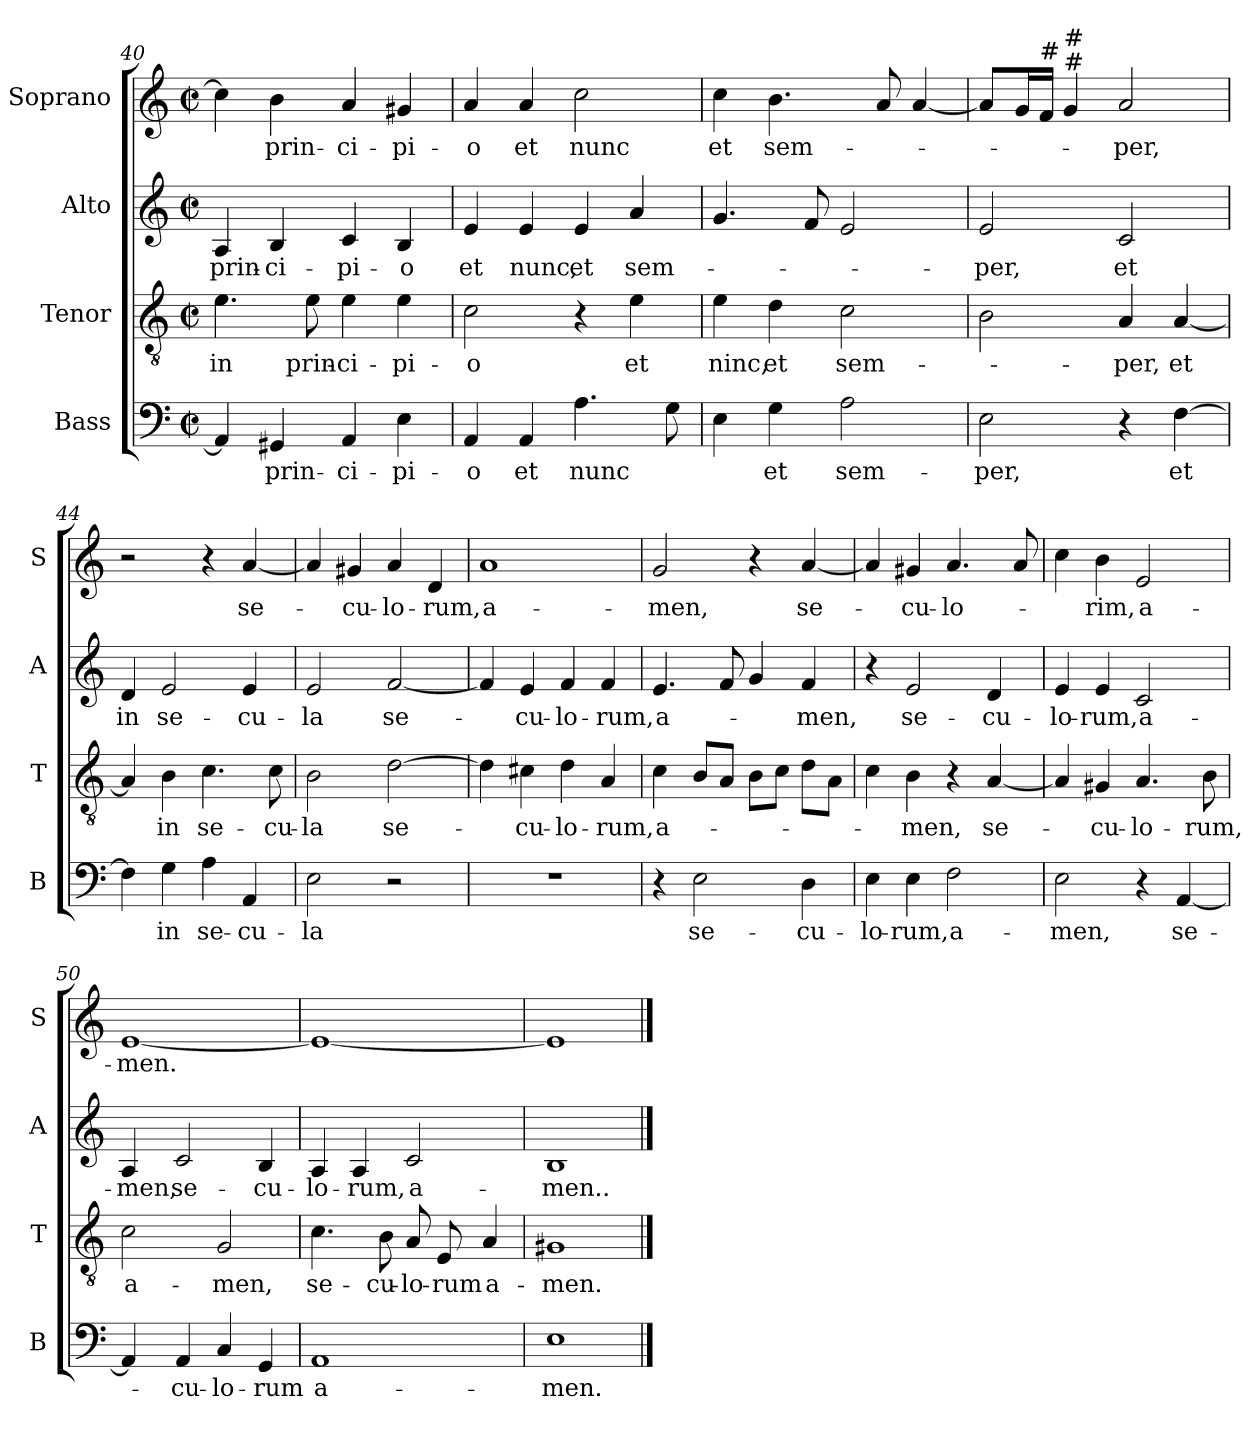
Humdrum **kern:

**kern	**text	**kern	**text	**kern	**text	**kern	**text
*part4	*part4	*part3	*part3	*part2	*part2	*part1	*part1
*staff4	*staff4	*staff3	*staff3	*staff2	*staff2	*staff1	*staff1
*I"Bass	*	*I"Tenor	*	*I"Alto	*	*I"Soprano	*
*I'B	*	*I'T	*	*I'A	*	*I'S	*
*clefF4	*	*clefGv2	*	*clefG2	*	*clefG2	*
*k[]	*	*k[]	*	*k[]	*	*k[]	*
*C:	*	*C:	*	*C:	*	*C:	*
*M2/2	*	*M2/2	*	*M2/2	*	*M2/2	*
*met(c|)	*	*met(c|)	*	*met(c|)	*	*met(c|)	*
=40	=40	=40	=40	=40	=40	=40	=40
!	!	!	!LO:LY:b	!	!LO:LY:b	!	!
4AA/]	.	4.e\	in	4A/	prin-	4cc\]	.
!	!LO:LY:b	!	!	!	!LO:LY:b	!	!LO:LY:b
4GG#X/	prin-	.	.	4B/	-ci-	4b\	prin-
!	!	!	!LO:LY:b	!	!	!	!
.	.	8e\	prin-	.	.	.	.
!	!LO:LY:b	!	!LO:LY:b	!	!LO:LY:b	!	!LO:LY:b
4AA/	-ci-	4e\	-ci-	4c/	-pi-	4a/	-ci-
!	!LO:LY:b	!	!LO:LY:b	!	!LO:LY:b	!	!LO:LY:b
4E\	-pi-	4e\	-pi-	4B/	-o	4g#X/	-pi-
=41	=41	=41	=41	=41	=41	=41	=41
!	!LO:LY:b	!	!LO:LY:b	!	!LO:LY:b	!	!LO:LY:b
4AA/	-o	2c\	-o	4e/	et	4a/	-o
!	!LO:LY:b	!	!	!	!LO:LY:b	!	!LO:LY:b
4AA/	et	.	.	4e/	nunc,	4a/	et
!	!LO:LY:b	!	!	!	!LO:LY:b	!	!LO:LY:b
4.A\	nunc	4r	.	4e/	et	2cc\	nunc
!	!	!	!LO:LY:b	!	!LO:LY:b	!	!
.	.	4e\	et	4a/	sem-	.	.
8G\	.	.	.	.	.	.	.
=42	=42	=42	=42	=42	=42	=42	=42
!	!	!	!LO:LY:b	!	!	!	!LO:LY:b
4E\	.	4e\	ninc,	4.g/	.	4cc\	et
!	!LO:LY:b	!	!LO:LY:b	!	!	!	!LO:LY:b
4G\	et	4d\	et	.	.	4.b\	sem-
.	.	.	.	8f/	.	.	.
!	!LO:LY:b	!	!LO:LY:b	!	!	!	!
2A\	sem-	2c\	sem-	2e/	.	.	.
.	.	.	.	.	.	8a/	.
.	.	.	.	.	.	[4a/	.
!!LO:LB:g=z
=43	=43	=43	=43	=43	=43	=43	=43
!	!LO:LY:b	!	!	!	!LO:LY:b	!	!
2E\	-per,	2B\	.	2e/	-per,	8a/L]	.
.	.	.	.	.	.	16g/L	.
!	!	!	!	!	!	!LO:TX:a:t=#	!
.	.	.	.	.	.	16f/JJ	.
!	!	!	!	!	!	!LO:TX:a:t=#	!
!	!	!	!	!	!	!LO:TX:a:t=#	!
.	.	.	.	.	.	4g/	.
!	!	!	!LO:LY:b	!	!LO:LY:b	!	!LO:LY:b
4r	.	4A/	-per,	2c/	et	2a/	-per,
!	!LO:LY:b	!	!LO:LY:b	!	!	!	!
[4F\	et	[4A/	et	.	.	.	.
=44	=44	=44	=44	=44	=44	=44	=44
!	!	!	!	!	!LO:LY:b	!	!
4F\]	.	4A/]	.	4d/	in	2r	.
!	!LO:LY:b	!	!LO:LY:b	!	!LO:LY:b	!	!
4G\	in	4B\	in	2e/	se-	.	.
!	!LO:LY:b	!	!LO:LY:b	!	!	!	!
4A\	se-	4.c\	se-	.	.	4r	.
!	!LO:LY:b	!	!	!	!LO:LY:b	!	!LO:LY:b
4AA/	-cu-	.	.	4e/	-cu-	[4a/	se-
!	!	!	!LO:LY:b	!	!	!	!
.	.	8c\	-cu-	.	.	.	.
=45	=45	=45	=45	=45	=45	=45	=45
!	!LO:LY:b	!	!LO:LY:b	!	!LO:LY:b	!	!
2E\	-la	2B\	-la	2e/	-la	4a/]	.
!	!	!	!	!	!	!	!LO:LY:b
.	.	.	.	.	.	4g#X/	-cu-
!	!	!	!LO:LY:b	!	!LO:LY:b	!	!LO:LY:b
2r	.	[2d\	se-	[2f/	se-	4a/	-lo-
!	!	!	!	!	!	!	!LO:LY:b
.	.	.	.	.	.	4d/	-rum,
=46	=46	=46	=46	=46	=46	=46	=46
!	!	!	!	!	!	!	!LO:LY:b
1r	.	4d\]	.	4f/]	.	1a	a-
!	!	!	!LO:LY:b	!	!LO:LY:b	!	!
.	.	4c#X\	-cu-	4e/	-cu-	.	.
!	!	!	!LO:LY:b	!	!LO:LY:b	!	!
.	.	4d\	-lo-	4f/	-lo-	.	.
!	!	!	!LO:LY:b	!	!LO:LY:b	!	!
.	.	4A/	-rum,	4f/	-rum,	.	.
=47	=47	=47	=47	=47	=47	=47	=47
!	!	!	!LO:LY:b	!	!LO:LY:b	!	!LO:LY:b
4r	.	4c\	a-	4.e/	a-	2g/	-men,
!	!LO:LY:b	!	!	!	!	!	!
2E\	se-	8B/L	.	.	.	.	.
.	.	8A/J	.	8f/	.	.	.
.	.	8B\L	.	4g/	.	4r	.
.	.	8c\J	.	.	.	.	.
!	!LO:LY:b	!	!	!	!LO:LY:b	!	!LO:LY:b
4D\	-cu-	8d\L	.	4f/	-men,	[4a/	se-
.	.	8A\J	.	.	.	.	.
!!LO:LB:g=z
=48	=48	=48	=48	=48	=48	=48	=48
!	!LO:LY:b	!	!	!	!	!	!
4E\	-lo-	4c\	.	4r	.	4a/]	.
!	!LO:LY:b	!	!LO:LY:b	!	!LO:LY:b	!	!LO:LY:b
4E\	-rum,	4B\	-men,	2e/	se-	4g#X/	-cu-
!	!LO:LY:b	!	!	!	!	!	!LO:LY:b
2F\	a-	4r	.	.	.	4.a/	-lo-
!	!	!	!LO:LY:b	!	!LO:LY:b	!	!
.	.	[4A/	se-	4d/	-cu-	.	.
.	.	.	.	.	.	8a/	.
=49	=49	=49	=49	=49	=49	=49	=49
!	!LO:LY:b	!	!	!	!LO:LY:b	!	!
2E\	-men,	4A/]	.	4e/	-lo-	4cc\	.
!	!	!	!LO:LY:b	!	!LO:LY:b	!	!LO:LY:b
.	.	4G#X/	-cu-	4e/	-rum,	4b\	-rim,
!	!	!	!LO:LY:b	!	!LO:LY:b	!	!LO:LY:b
4r	.	4.A/	-lo-	2c/	a-	2e/	a-
!	!LO:LY:b	!	!	!	!	!	!
[4AA/	se-	.	.	.	.	.	.
!	!	!	!LO:LY:b	!	!	!	!
.	.	8B\	-rum,	.	.	.	.
=50	=50	=50	=50	=50	=50	=50	=50
!	!	!	!LO:LY:b	!	!LO:LY:b	!	!LO:LY:b
4AA/]	.	2c\	a-	4A/	-men,	[1e	-men.
!	!LO:LY:b	!	!	!	!LO:LY:b	!	!
4AA/	-cu-	.	.	2c/	se-	.	.
!	!LO:LY:b	!	!LO:LY:b	!	!	!	!
4C/	-lo-	2G/	-men,	.	.	.	.
!	!LO:LY:b	!	!	!	!LO:LY:b	!	!
4GG/	-rum	.	.	4B/	-cu-	.	.
=51	=51	=51	=51	=51	=51	=51	=51
!	!LO:LY:b	!	!LO:LY:b	!	!LO:LY:b	!	!
1AA	a-	4.c\	se-	4A/	-lo-	1e_	.
!	!	!	!	!	!LO:LY:b	!	!
.	.	.	.	4A/	-rum,	.	.
!	!	!	!LO:LY:b	!	!	!	!
.	.	8B\	-cu-	.	.	.	.
!	!	!	!LO:LY:b	!	!LO:LY:b	!	!
.	.	8A/	-lo-	2c/	a-	.	.
!	!	!	!LO:LY:b	!	!	!	!
.	.	8E/	-rum	.	.	.	.
!	!	!	!LO:LY:b	!	!	!	!
.	.	4A/	a-	.	.	.	.
=52	=52	=52	=52	=52	=52	=52	=52
!	!LO:LY:b	!	!LO:LY:b	!	!LO:LY:b	!	!
1E	-men.	1G#X	-men.	1B	-men..	1e]	.
==	==	==	==	==	==	==	==
*-	*-	*-	*-	*-	*-	*-	*-
